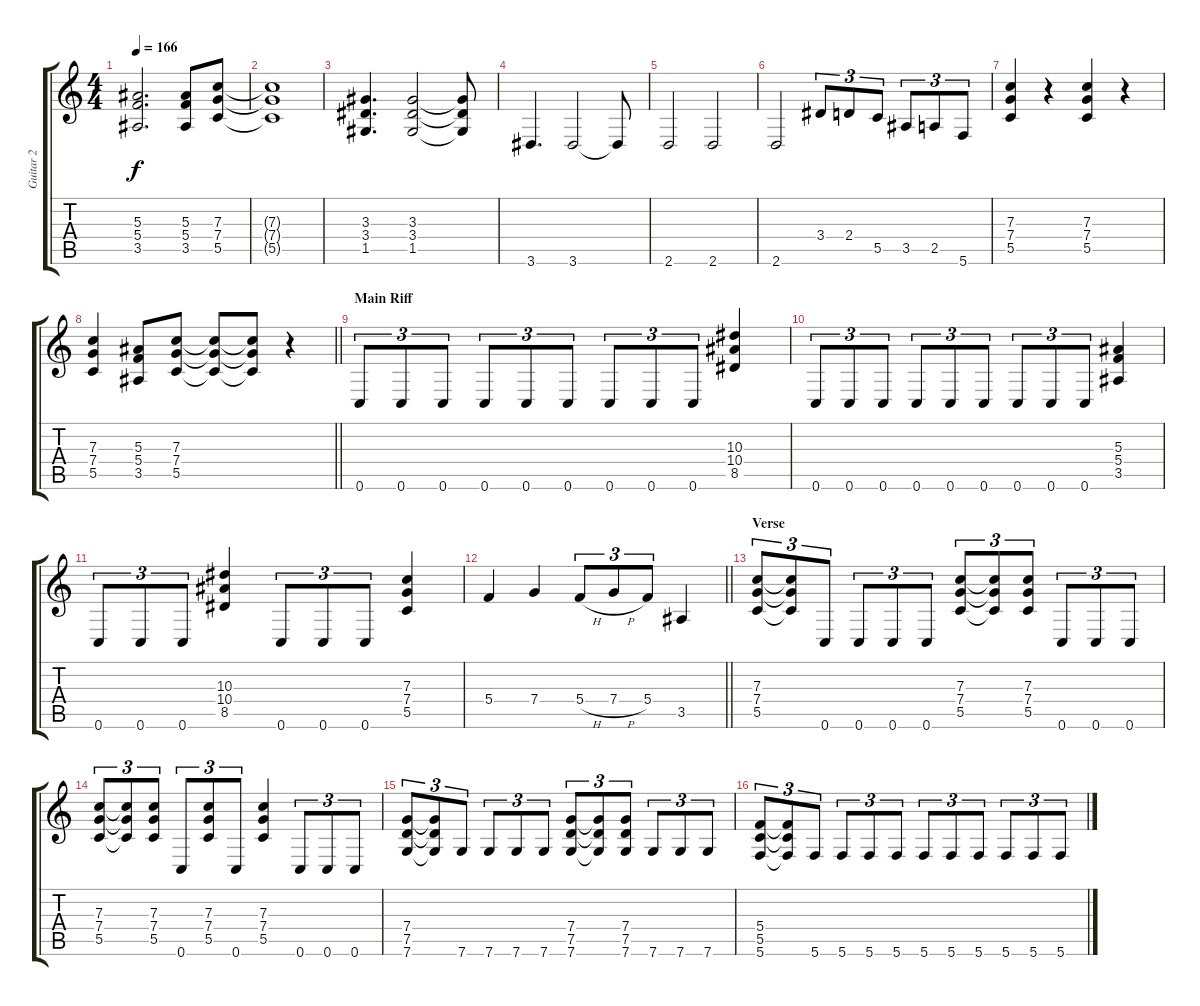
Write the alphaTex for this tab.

\track ("Guitar 2" "Guitar 2") {instrument overdrivenguitar}
\staff {score tabs}
\tuning (D4 A3 F3 C3 G2 C2) {hide}
\ts (4 4)
\tempo 166
\clef g2
\ks c
(5.3 5.4 3.5).2{d dy f} (5.3 5.4 3.5).8 (7.3 7.4 5.5).8 |
(7.3{t} 7.4{t} 5.5{t}).1 |
(3.3 3.4 1.5).4{d} (3.3 3.4 1.5).2 (3.3{t} 3.4{t} 1.5{t}).8 |
3.6.4{d} 3.6.2 3.6{t}.8 |
2.6.2 2.6.2 |
2.6.2 3.4.8{tu (3 2)} 2.4.8{tu (3 2)} 5.5.8{tu (3 2)} 3.5.8{tu (3 2)} 2.5.8{tu (3 2)} 5.6.8{tu (3 2)} |
(7.3 7.4 5.5).4 r.4 (7.3 7.4 5.5).4 r.4 |
\barLineRight lightlight
(7.3 7.4 5.5).4 (5.3 5.4 3.5).8 (7.3 7.4 5.5).8 (7.3{t} 7.4{t} 5.5{t}).8 (7.3{t} 7.4{t} 5.5{t}).8 r.4 |
\section ("" "Main Riff")
0.6.8{tu (3 2)} 0.6.8{tu (3 2)} 0.6.8{tu (3 2)} 0.6.8{tu (3 2)} 0.6.8{tu (3 2)} 0.6.8{tu (3 2)} 0.6.8{tu (3 2)} 0.6.8{tu (3 2)} 0.6.8{tu (3 2)} (10.3 10.4 8.5).4 |
0.6.8{tu (3 2)} 0.6.8{tu (3 2)} 0.6.8{tu (3 2)} 0.6.8{tu (3 2)} 0.6.8{tu (3 2)} 0.6.8{tu (3 2)} 0.6.8{tu (3 2)} 0.6.8{tu (3 2)} 0.6.8{tu (3 2)} (5.3 5.4 3.5).4 |
0.6.8{tu (3 2)} 0.6.8{tu (3 2)} 0.6.8{tu (3 2)} (10.3 10.4 8.5).4 0.6.8{tu (3 2)} 0.6.8{tu (3 2)} 0.6.8{tu (3 2)} (7.3 7.4 5.5).4 |
\barLineRight lightlight
5.4.4 7.4.4 5.4{h}.8{tu (3 2)} 7.4{h}.8{tu (3 2)} 5.4.8{tu (3 2)} 3.5.4 |
\section ("" "Verse")
(7.3 7.4 5.5).8{tu (3 2)} (7.3{t} 7.4{t} 5.5{t}).8{tu (3 2)} 0.6.8{tu (3 2)} 0.6.8{tu (3 2)} 0.6.8{tu (3 2)} 0.6.8{tu (3 2)} (7.3 7.4 5.5).8{tu (3 2)} (7.3{t} 7.4{t} 5.5{t}).8{tu (3 2)} (7.3 7.4 5.5).8{tu (3 2)} 0.6.8{tu (3 2)} 0.6.8{tu (3 2)} 0.6.8{tu (3 2)} |
(7.3 7.4 5.5).8{tu (3 2)} (7.3{t} 7.4{t} 5.5{t}).8{tu (3 2)} (7.3 7.4 5.5).8{tu (3 2)} 0.6.8{tu (3 2)} (7.3 7.4 5.5).8{tu (3 2)} 0.6.8{tu (3 2)} (7.3 7.4 5.5).4 0.6.8{tu (3 2)} 0.6.8{tu (3 2)} 0.6.8{tu (3 2)} |
(7.4 7.5 7.6).8{tu (3 2)} (7.4{t} 7.5{t} 7.6{t}).8{tu (3 2)} 7.6.8{tu (3 2)} 7.6.8{tu (3 2)} 7.6.8{tu (3 2)} 7.6.8{tu (3 2)} (7.4 7.5 7.6).8{tu (3 2)} (7.4{t} 7.5{t} 7.6{t}).8{tu (3 2)} (7.4 7.5 7.6).8{tu (3 2)} 7.6.8{tu (3 2)} 7.6.8{tu (3 2)} 7.6.8{tu (3 2)} |
(5.4 5.5 5.6).8{tu (3 2)} (5.4{t} 5.5{t} 5.6{t}).8{tu (3 2)} 5.6.8{tu (3 2)} 5.6.8{tu (3 2)} 5.6.8{tu (3 2)} 5.6.8{tu (3 2)} 5.6.8{tu (3 2)} 5.6.8{tu (3 2)} 5.6.8{tu (3 2)} 5.6.8{tu (3 2)} 5.6.8{tu (3 2)} 5.6.8{tu (3 2)}
